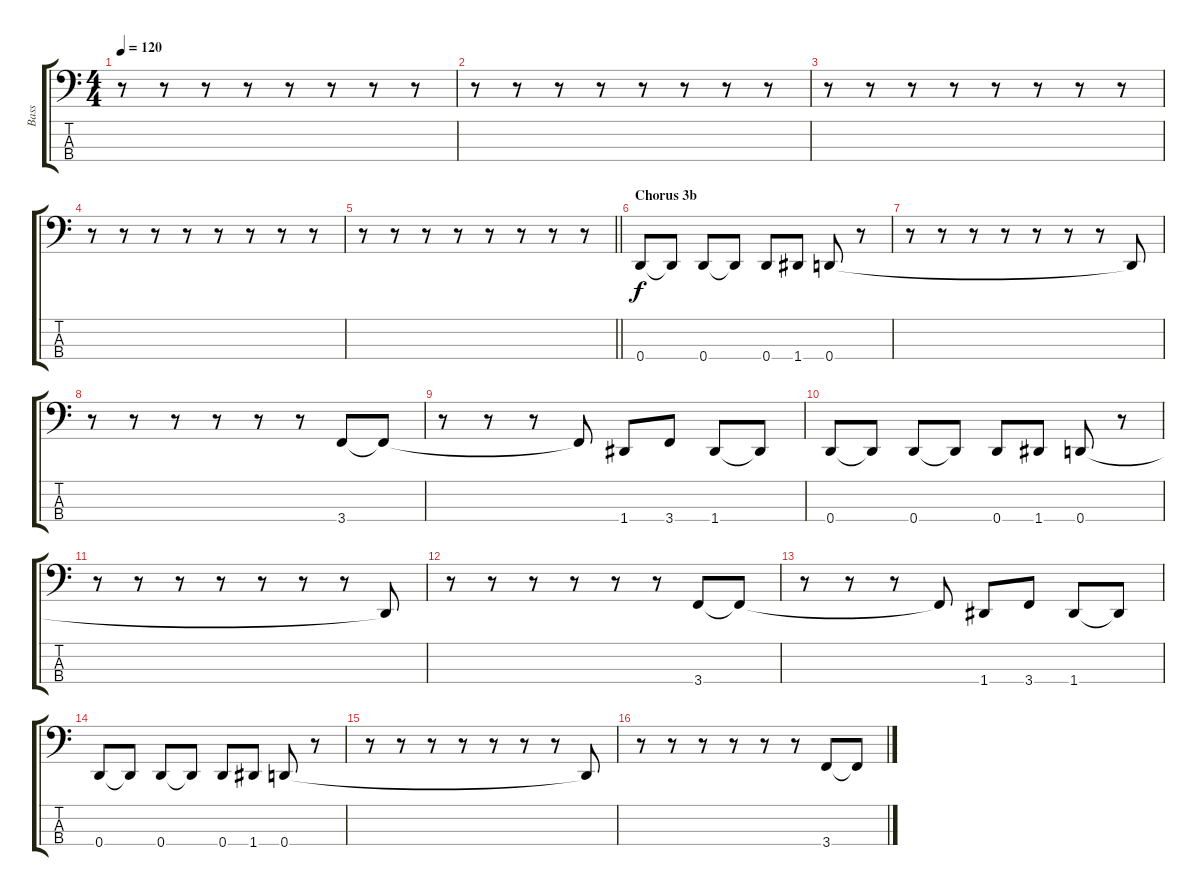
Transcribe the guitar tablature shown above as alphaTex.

\track ("Bass" "Bass") {instrument electricbasspick}
\staff {score tabs}
\tuning (G2 D2 A1 D1) {hide}
\ts (4 4)
\tempo 120
\clef f4
\ks c
r.8{dy f} r.8 r.8 r.8 r.8 r.8 r.8 r.8 |
r.8 r.8 r.8 r.8 r.8 r.8 r.8 r.8 |
r.8 r.8 r.8 r.8 r.8 r.8 r.8 r.8 |
r.8 r.8 r.8 r.8 r.8 r.8 r.8 r.8 |
\barLineRight lightlight
r.8 r.8 r.8 r.8 r.8 r.8 r.8 r.8 |
\section ("" "Chorus 3b")
0.4.8 0.4{t}.8 0.4.8 0.4{t}.8 0.4.8 1.4.8 0.4.8 r.8 |
r.8 r.8 r.8 r.8 r.8 r.8 r.8 0.4{t}.8 |
r.8 r.8 r.8 r.8 r.8 r.8 3.4.8 3.4{t}.8 |
r.8 r.8 r.8 3.4{t}.8 1.4.8 3.4.8 1.4.8 1.4{t}.8 |
0.4.8 0.4{t}.8 0.4.8 0.4{t}.8 0.4.8 1.4.8 0.4.8 r.8 |
r.8 r.8 r.8 r.8 r.8 r.8 r.8 0.4{t}.8 |
r.8 r.8 r.8 r.8 r.8 r.8 3.4.8 3.4{t}.8 |
r.8 r.8 r.8 3.4{t}.8 1.4.8 3.4.8 1.4.8 1.4{t}.8 |
0.4.8 0.4{t}.8 0.4.8 0.4{t}.8 0.4.8 1.4.8 0.4.8 r.8 |
r.8 r.8 r.8 r.8 r.8 r.8 r.8 0.4{t}.8 |
r.8 r.8 r.8 r.8 r.8 r.8 3.4.8 3.4{t}.8
